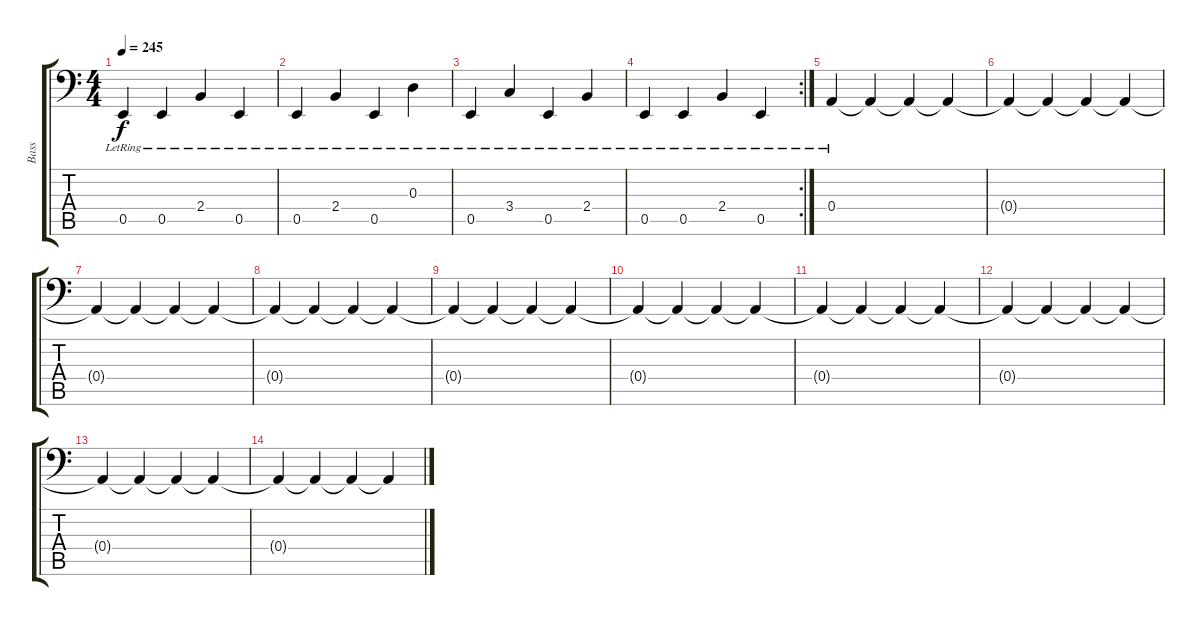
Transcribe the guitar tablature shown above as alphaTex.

\track ("Bass" "Bass") {instrument electricbassfinger}
\staff {score tabs}
\tuning (C3 G2 D2 A1 E1 B0) {hide}
\ts (4 4)
\tempo 245
\clef f4
\ks c
0.5{lr}.4{dy f} 0.5{lr}.4 2.4{lr}.4 0.5{lr}.4 |
0.5{lr}.4 2.4{lr}.4 0.5{lr}.4 0.3{lr}.4 |
0.5{lr}.4 3.4{lr}.4 0.5{lr}.4 2.4{lr}.4 |
\rc 2
0.5{lr}.4 0.5{lr}.4 2.4{lr}.4 0.5{lr}.4 |
0.4{lr}.4{volume 0} 0.4{t}.4 0.4{t}.4 0.4{t}.4 |
0.4{t}.4 0.4{t}.4 0.4{t}.4 0.4{t}.4 |
0.4{t}.4 0.4{t}.4 0.4{t}.4 0.4{t}.4 |
0.4{t}.4 0.4{t}.4 0.4{t}.4 0.4{t}.4 |
0.4{t}.4 0.4{t}.4 0.4{t}.4 0.4{t}.4 |
0.4{t}.4 0.4{t}.4 0.4{t}.4 0.4{t}.4 |
0.4{t}.4 0.4{t}.4 0.4{t}.4 0.4{t}.4 |
0.4{t}.4 0.4{t}.4 0.4{t}.4 0.4{t}.4 |
0.4{t}.4 0.4{t}.4 0.4{t}.4 0.4{t}.4 |
0.4{t}.4 0.4{t}.4 0.4{t}.4 0.4{t}.4
